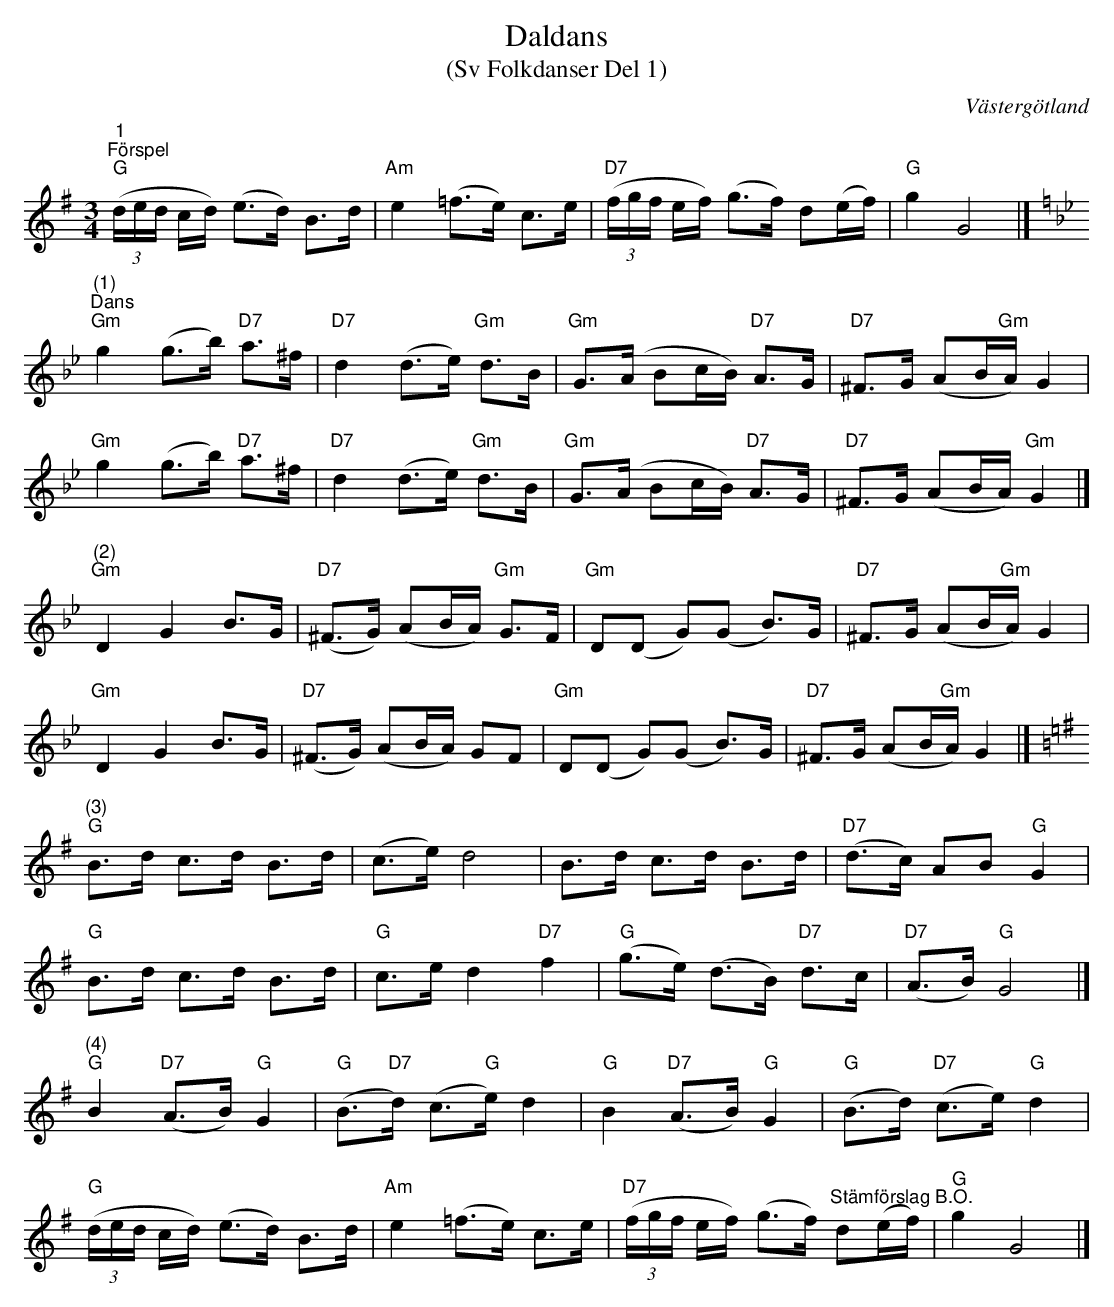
X:1
T:Daldans
T:(Sv Folkdanser Del 1)
O:Västergötland
L:1/8
M:3/4
K:G
V:1
"^1""^Förspel" "G" (3(d/e/d/ c/d/) (e>d) B>d | "Am"e2 (=f>e) c>e |"D7" (3(f/g/f/ e/f/) (g>f) d(e/f/) |"G" g2 G4 |]
[K:Bb]"^(1)""^Dans""Gm" g2 (g>b)"D7" a>^f | "D7" d2 (d>e)"Gm" d>B |"Gm" G>(A Bc/B/)"D7" A>G | "D7" ^F>G (AB/"Gm"A/) G2 |
"Gm" g2 (g>b)"D7" a>^f |"D7" d2 (d>e)"Gm" d>B | "Gm" G>(A Bc/B/)"D7" A>G |"D7" ^F>G (AB/A/)"Gm" G2 |]
"^(2)""Gm" D2 G2 B>G | "D7"(^F>G) (AB/A/) "Gm"G>F | "Gm"D(D G)(G B>)G | "D7"^F>G (AB/"Gm"A/) G2 |
"Gm" D2 G2 B>G |"D7" (^F>G) (AB/A/) GF |"Gm" D(D G)(G B>)G |"D7" ^F>G (AB/"Gm"A/) G2 |]
[K:G]"^(3)""G" B>d c>d B>d | (c>e) d4 | B>d c>d B>d |"D7" (d>c) AB "G" G2 |
"G" B>d c>d B>d |"G" c>e d2"D7" f2 |"G" (g>e) (d>B)"D7" d>c | "D7" (A>B)"G" G4 |]
"^(4)""G" B2 "D7" (A>B)"G" G2 |"G" (B>"D7"d) (c>"G"e) d2 | "G" B2 "D7"(A>B)"G" G2 | "G" (B>d)"D7" (c>e)"G" d2 |
"G"(3(d/e/d/ c/d/) (e>d) B>d | "Am" e2 (=f>e) c>e | "D7"(3(f/g/f/ e/f/) (g>f)"^Stämförslag B.O." d(e/f/) |"G" g2 G4 |]
